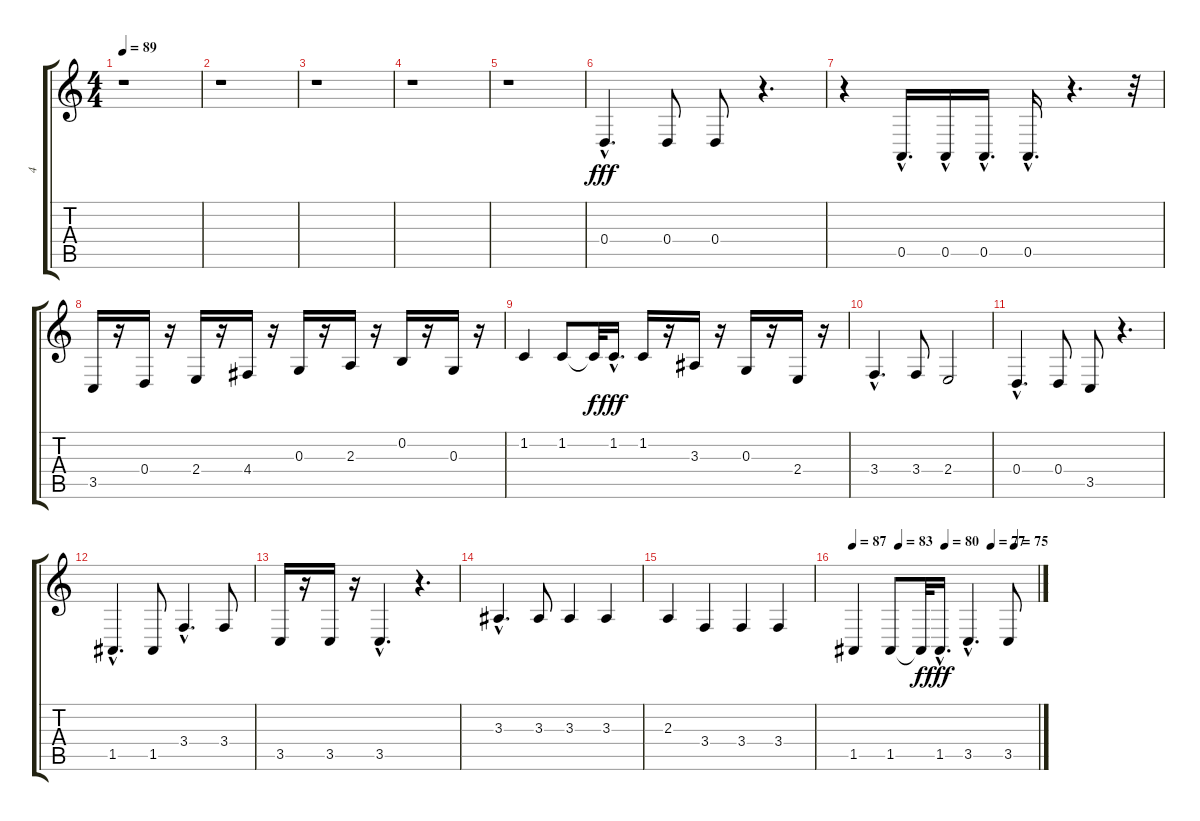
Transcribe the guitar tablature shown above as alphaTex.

\track ("4" "4") {instrument frenchhorn}
\staff {score tabs}
\tuning (E4 B3 G3 D3 A2 E2) {hide}
\ts (4 4)
\tempo 89
\clef g2
\ks c
r.1{dy fff} |
r.1 |
r.1 |
r.1 |
r.1 |
0.4{hac}.4{d} 0.4.8 0.4.8 r.4{d} |
r.4 0.5{hac}.16{d} 0.5{hac}.16 0.5{hac}.16{d} 0.5{hac}.16{d} r.4{d} r.32 |
3.5.16 r.16 0.4.16 r.16 2.4.16 r.16 4.4.16 r.16 0.3.16 r.16 2.3.16 r.16 0.2.16 r.16 0.3.16 r.16 |
1.2.4 1.2.8 1.2{t}.32{dy f} 1.2{hac}.16{d dy fff} 1.2.16 r.16 3.3.16 r.16 0.3.16 r.16 2.4.16 r.16 |
3.4{hac}.4{d} 3.4.8 2.4.2 |
0.4{hac}.4{d} 0.4.8 3.5.8 r.4{d} |
1.5{hac}.4{d} 1.5.8 3.4{hac}.4{d} 3.4.8 |
3.5.16 r.16 3.5.16 r.16 3.5{hac}.4{d} r.4{d} |
3.3{hac}.4{d} 3.3.8 3.3.4 3.3.4 |
2.3.4 3.4.4 3.4.4 3.4.4 |
\tempo 87
\tempo (83 0.25)
\tempo (80 0.5)
\tempo (77 0.75)
\tempo (75 0.875)
1.5.4 1.5.8 1.5{t}.32{dy f} 1.5{hac}.16{d dy fff} 3.5{hac}.4{d} 3.5.8
